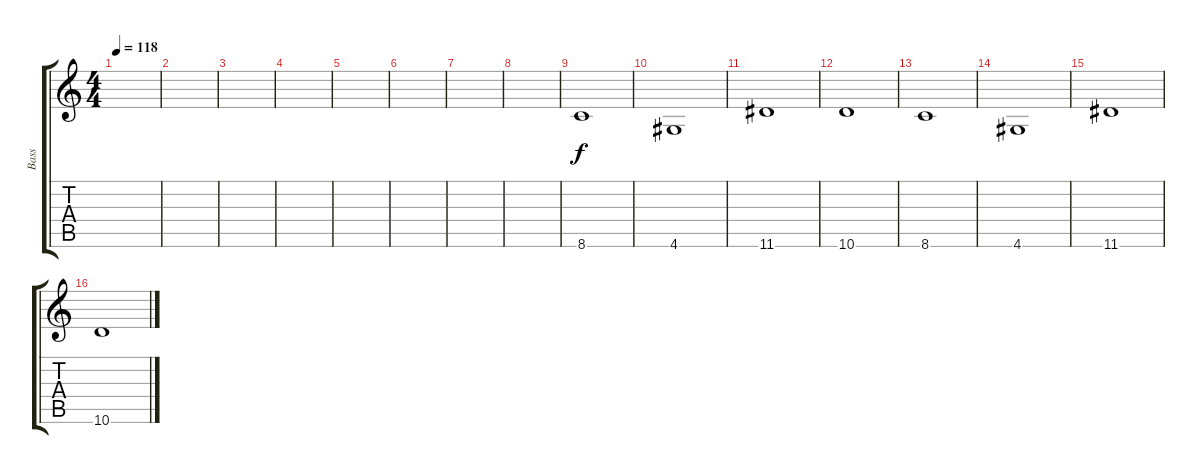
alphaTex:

\track ("Bass" "Bass") {instrument acousticbass}
\staff {score tabs}
\tuning (E4 B3 G3 D3 A2 E2) {hide}
\ts (4 4)
\tempo 118
\clef g2
\ks c
|
|
|
|
|
|
|
|
8.6.1 |
4.6.1 |
11.6.1 |
10.6.1 |
8.6.1 |
4.6.1 |
11.6.1 |
10.6.1
